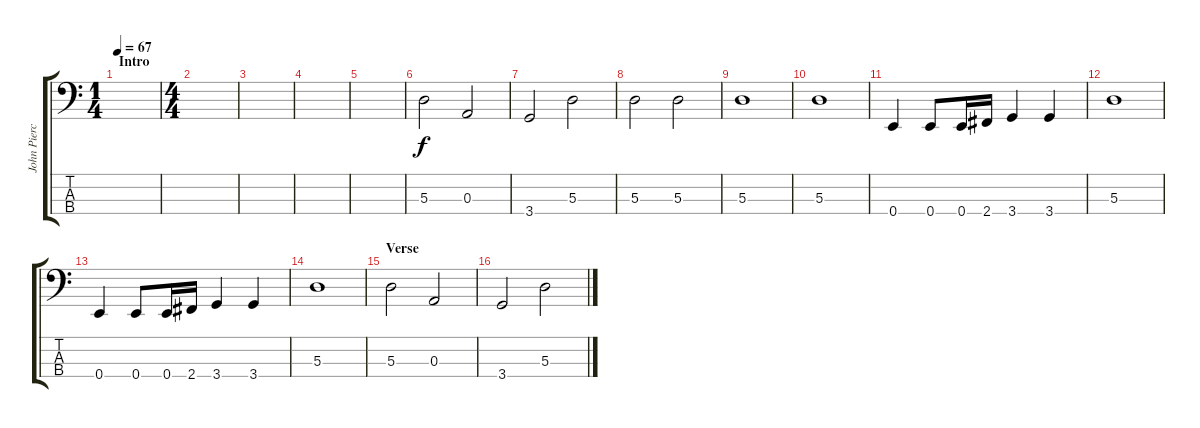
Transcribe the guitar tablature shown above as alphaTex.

\track ("John Pierce - Bass" "John Pierc") {instrument electricbassfinger}
\staff {score tabs}
\tuning (G2 D2 A1 E1) {hide}
\ts (1 4)
\section ("" "Intro")
\tempo 67
\clef f4
\ks c
|
\ts (4 4)
|
|
|
|
5.3.2 0.3.2 |
3.4.2 5.3.2 |
5.3.2 5.3.2 |
5.3.1 |
5.3.1 |
0.4.4 0.4.8 0.4.16 2.4.16 3.4.4 3.4.4 |
5.3.1 |
0.4.4 0.4.8 0.4.16 2.4.16 3.4.4 3.4.4 |
5.3.1 |
\section ("" "Verse")
5.3.2 0.3.2 |
3.4.2 5.3.2
